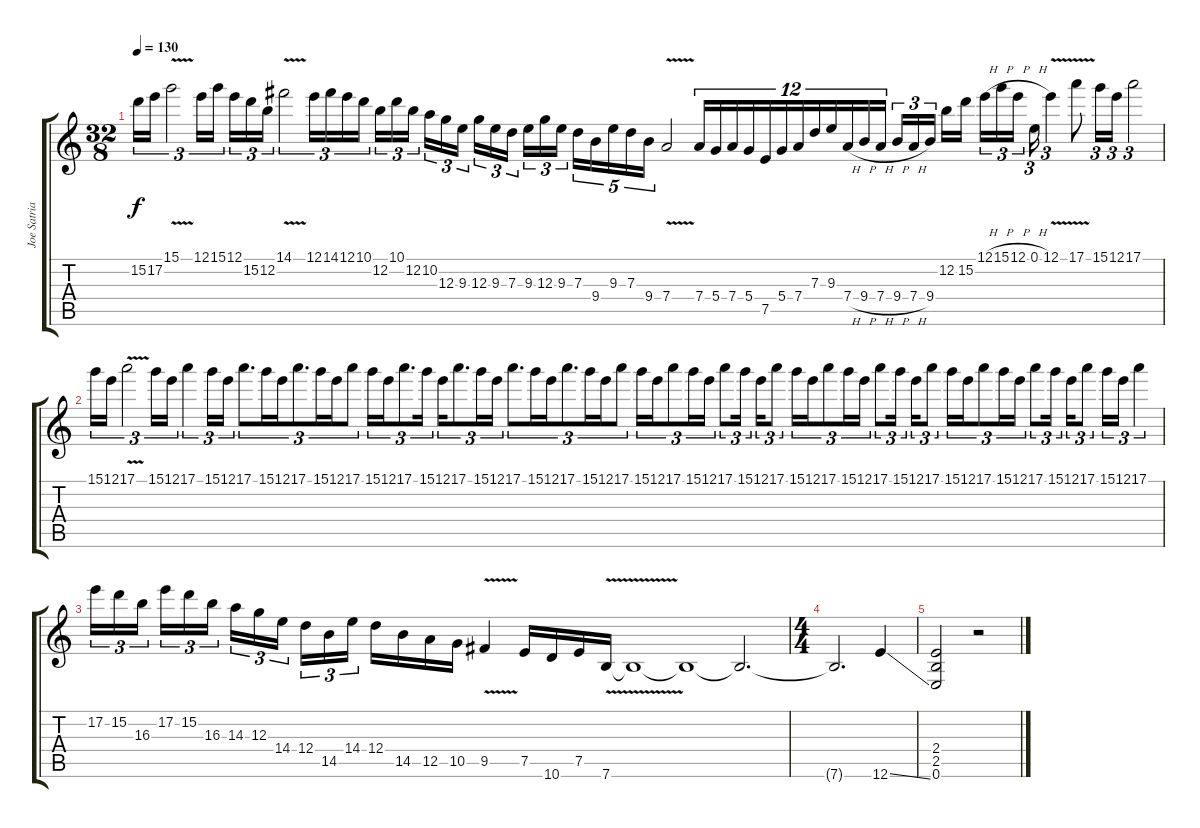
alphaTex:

\track ("Joe Satriani" "Joe Satria") {instrument overdrivenguitar}
\staff {score tabs}
\tuning (E4 B3 G3 D3 A2 E2) {hide}
\ts (32 8)
\tempo 130
\clef g2
\ks c
15.2.16{tu (3 2) dy f} 17.2.16{tu (3 2)} 15.1{v}.2{tu (3 2)} 12.1.16{tu (3 2)} 15.1.16{tu (3 2)} 12.1.16{tu (3 2)} 15.2.16{tu (3 2)} 12.2.16{tu (3 2)} 14.1{v}.2{tu (3 2)} 12.1.16{tu (3 2)} 14.1.16{tu (3 2)} 12.1.16{tu (3 2)} 10.1.16{tu (3 2)} 12.2.16{tu (3 2)} 10.1.16{tu (3 2)} 12.2.16{tu (3 2)} 10.2.16{tu (3 2)} 12.3.16{tu (3 2)} 9.3.16{tu (3 2)} 12.3.16{tu (3 2)} 9.3.16{tu (3 2)} 7.3.16{tu (3 2)} 9.3.16{tu (3 2)} 12.3.16{tu (3 2)} 9.3.16{tu (3 2)} 7.3.16{tu (5 4)} 9.4.16{tu (5 4)} 9.3.16{tu (5 4)} 7.3.16{tu (5 4)} 9.4.16{tu (5 4)} 7.4{v}.2 7.4.16{tu (12 8)} 5.4.16{tu (12 8)} 7.4.16{tu (12 8)} 5.4.16{tu (12 8)} 7.5.16{tu (12 8)} 5.4.16{tu (12 8)} 7.4.16{tu (12 8)} 7.3.16{tu (12 8)} 9.3.16{tu (12 8)} 7.4{h}.16{tu (12 8)} 9.4{h}.16{tu (12 8)} 7.4{h}.16{tu (12 8)} 9.4{h}.16{tu (3 2)} 7.4{h}.16{tu (3 2)} 9.4.16{tu (3 2)} 12.2.16 15.2.16 12.1{h}.16{tu (3 2)} 15.1{h}.16{tu (3 2)} 12.1{h}.16{tu (3 2)} 0.1{h}.16{tu (3 2)} 12.1{v}.4{tu (3 2)} 17.1{v}.8 15.1.16{tu (3 2)} 12.1.16{tu (3 2)} 17.1.2{tu (3 2)} |
15.1.16{tu (3 2)} 12.1.16{tu (3 2)} 17.1{v}.2{tu (3 2)} 15.1.16{tu (3 2)} 12.1.16{tu (3 2)} 17.1.4{tu (3 2)} 15.1.16{tu (3 2)} 12.1.16{tu (3 2)} 17.1.8{d tu (3 2)} 15.1.16{tu (3 2)} 12.1.16{tu (3 2)} 17.1.8{d tu (3 2)} 15.1.16{tu (3 2)} 12.1.16{tu (3 2)} 17.1.8{tu (3 2)} 15.1.16{tu (3 2)} 12.1.16{tu (3 2)} 17.1.8{d tu (3 2)} 15.1.16{tu (3 2)} 12.1.16{tu (3 2)} 17.1.8{d tu (3 2)} 15.1.16{tu (3 2)} 12.1.16{tu (3 2)} 17.1.8{d tu (3 2)} 15.1.16{tu (3 2)} 12.1.16{tu (3 2)} 17.1.8{d tu (3 2)} 15.1.16{tu (3 2)} 12.1.16{tu (3 2)} 17.1.8{tu (3 2)} 15.1.16{tu (3 2)} 12.1.16{tu (3 2)} 17.1.8{tu (3 2)} 15.1.16{tu (3 2)} 12.1.16{tu (3 2)} 17.1.8{tu (3 2)} 15.1.16{tu (3 2)} 12.1.16{tu (3 2)} 17.1.8{tu (3 2)} 15.1.16{tu (3 2)} 12.1.16{tu (3 2)} 17.1.8{tu (3 2)} 15.1.16{tu (3 2)} 12.1.16{tu (3 2)} 17.1.8{tu (3 2)} 15.1.16{tu (3 2)} 12.1.16{tu (3 2)} 17.1.8{tu (3 2)} 15.1.16{tu (3 2)} 12.1.16{tu (3 2)} 17.1.8{tu (3 2)} 15.1.16{tu (3 2)} 12.1.16{tu (3 2)} 17.1.8{tu (3 2)} 15.1.16{tu (3 2)} 12.1.16{tu (3 2)} 17.1.8{tu (3 2)} 15.1.16{tu (3 2)} 12.1.16{tu (3 2)} 17.1.4{tu (3 2)} |
17.2.16{tu (3 2)} 15.2.16{tu (3 2)} 16.3.16{tu (3 2)} 17.2.16{tu (3 2)} 15.2.16{tu (3 2)} 16.3.16{tu (3 2)} 14.3.16{tu (3 2)} 12.3.16{tu (3 2)} 14.4.16{tu (3 2)} 12.4.16{tu (3 2)} 14.5.16{tu (3 2)} 14.4.16{tu (3 2)} 12.4.16 14.5.16 12.5.16 10.5.16 9.5{v}.4 7.5.16 10.6.16 7.5.16 7.6{v}.16 7.6{t}.1 7.6{t}.1 7.6{t}.2{d} |
\ts (4 4)
7.6{t}.2{d} 12.6{ss}.4 |
(2.4 2.5 0.6).2 r.2
